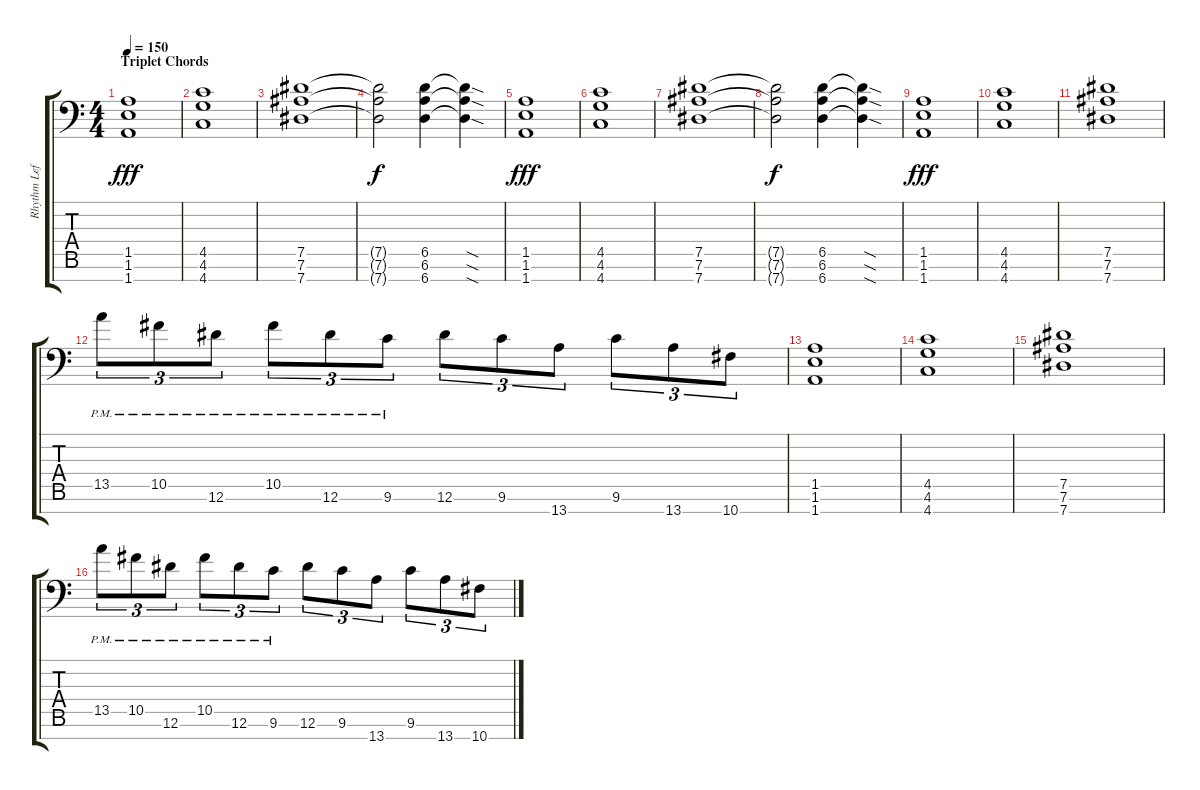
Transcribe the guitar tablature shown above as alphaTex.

\track ("Rhythm Left" "Rhythm Lef") {instrument distortionguitar}
\staff {score tabs}
\tuning (Eb4 Bb3 Gb3 Db3 Ab2 Eb2 Ab1) {hide}
\ts (4 4)
\section ("" "Triplet Chords")
\tempo 150
\clef f4
\ks c
(1.5 1.6 1.7).1{dy fff} |
(4.5 4.6 4.7).1 |
(7.5 7.6 7.7).1 |
(7.5{t} 7.6{t} 7.7{t}).2{dy f} (6.5 6.6 6.7).4 (6.5{sod t} 6.6{sod t} 6.7{sod t}).4 |
(1.5 1.6 1.7).1{dy fff} |
(4.5 4.6 4.7).1 |
(7.5 7.6 7.7).1 |
(7.5{t} 7.6{t} 7.7{t}).2{dy f} (6.5 6.6 6.7).4 (6.5{sod t} 6.6{sod t} 6.7{sod t}).4 |
(1.5 1.6 1.7).1{dy fff} |
(4.5 4.6 4.7).1 |
(7.5 7.6 7.7).1 |
13.5{pm}.8{tu (3 2)} 10.5{pm}.8{tu (3 2)} 12.6{pm}.8{tu (3 2)} 10.5{pm}.8{tu (3 2)} 12.6{pm}.8{tu (3 2)} 9.6{pm}.8{tu (3 2)} 12.6.8{tu (3 2)} 9.6.8{tu (3 2)} 13.7.8{tu (3 2)} 9.6.8{tu (3 2)} 13.7.8{tu (3 2)} 10.7.8{tu (3 2)} |
(1.5 1.6 1.7).1 |
(4.5 4.6 4.7).1 |
(7.5 7.6 7.7).1 |
13.5{pm}.8{tu (3 2)} 10.5{pm}.8{tu (3 2)} 12.6{pm}.8{tu (3 2)} 10.5{pm}.8{tu (3 2)} 12.6{pm}.8{tu (3 2)} 9.6{pm}.8{tu (3 2)} 12.6.8{tu (3 2)} 9.6.8{tu (3 2)} 13.7.8{tu (3 2)} 9.6.8{tu (3 2)} 13.7.8{tu (3 2)} 10.7.8{tu (3 2)}
